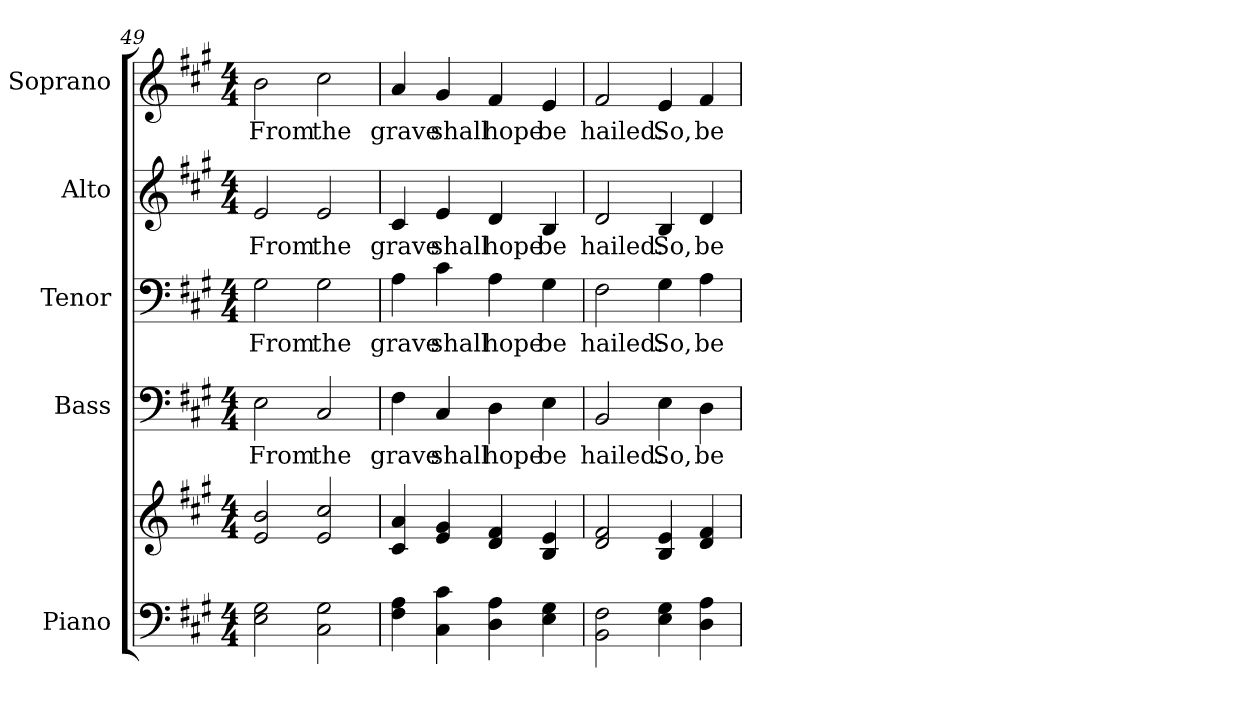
**kern	**kern	**kern	**text	**kern	**text	**kern	**text	**kern	**text
*part5	*part5	*part4	*part4	*part3	*part3	*part2	*part2	*part1	*part1
*staff6	*staff5	*staff4	*staff4	*staff3	*staff3	*staff2	*staff2	*staff1	*staff1
*I"Piano	*	*I"Bass	*	*I"Tenor	*	*I"Alto	*	*I"Soprano	*
*I'Pno.	*	*I'B.	*	*I'T.	*	*I'A.	*	*I'S.	*
*clefF4	*clefG2	*clefF4	*	*clefF4	*	*clefG2	*	*clefG2	*
*k[f#c#g#]	*k[f#c#g#]	*k[f#c#g#]	*	*k[f#c#g#]	*	*k[f#c#g#]	*	*k[f#c#g#]	*
*A:	*A:	*A:	*	*A:	*	*A:	*	*A:	*
*M4/4	*M4/4	*M4/4	*	*M4/4	*	*M4/4	*	*M4/4	*
=49	=49	=49	=49	=49	=49	=49	=49	=49	=49
!	!	!	!LO:LY:b:color=#000000	!	!	!	!	!	!
!	!	!	!	!	!LO:LY:b:color=#000000	!	!	!	!
!	!	!	!	!	!	!	!LO:LY:b:color=#000000	!	!
!	!	!	!	!	!	!	!	!	!LO:LY:b:color=#000000
2Ei\ 2G#i	2ei/ 2bi	2Ei\	From	2G#i\	From	2ei/	From	2bi\	From
!	!	!	!LO:LY:b:color=#000000	!	!	!	!	!	!
!	!	!	!	!	!LO:LY:b:color=#000000	!	!	!	!
!	!	!	!	!	!	!	!LO:LY:b:color=#000000	!	!
!	!	!	!	!	!	!	!	!	!LO:LY:b:color=#000000
2C#i\ 2G#i	2ei/ 2cc#i	2C#i/	the	2G#i\	the	2ei/	the	2cc#i\	the
=50	=50	=50	=50	=50	=50	=50	=50	=50	=50
!	!	!	!LO:LY:b:color=#000000	!	!	!	!	!	!
!	!	!	!	!	!LO:LY:b:color=#000000	!	!	!	!
!	!	!	!	!	!	!	!LO:LY:b:color=#000000	!	!
!	!	!	!	!	!	!	!	!	!LO:LY:b:color=#000000
4F#i\ 4Ai	4c#i/ 4ai	4F#i\	grave	4Ai\	grave	4c#i/	grave	4ai/	grave
!	!	!	!LO:LY:b:color=#000000	!	!	!	!	!	!
!	!	!	!	!	!LO:LY:b:color=#000000	!	!	!	!
!	!	!	!	!	!	!	!LO:LY:b:color=#000000	!	!
!	!	!	!	!	!	!	!	!	!LO:LY:b:color=#000000
4C#i\ 4c#i	4ei/ 4g#i	4C#i/	shall	4c#i\	shall	4ei/	shall	4g#i/	shall
!	!	!	!LO:LY:b:color=#000000	!	!	!	!	!	!
!	!	!	!	!	!LO:LY:b:color=#000000	!	!	!	!
!	!	!	!	!	!	!	!LO:LY:b:color=#000000	!	!
!	!	!	!	!	!	!	!	!	!LO:LY:b:color=#000000
4Di\ 4Ai	4di/ 4f#i	4Di\	hope	4Ai\	hope	4di/	hope	4f#i/	hope
!	!	!	!LO:LY:b:color=#000000	!	!	!	!	!	!
!	!	!	!	!	!LO:LY:b:color=#000000	!	!	!	!
!	!	!	!	!	!	!	!LO:LY:b:color=#000000	!	!
!	!	!	!	!	!	!	!	!	!LO:LY:b:color=#000000
4Ei\ 4G#i	4Bi/ 4ei	4Ei\	be	4G#i\	be	4Bi/	be	4ei/	be
!!LO:PB:g=z
=51	=51	=51	=51	=51	=51	=51	=51	=51	=51
!	!	!	!LO:LY:b:color=#000000	!	!	!	!	!	!
!	!	!	!	!	!LO:LY:b:color=#000000	!	!	!	!
!	!	!	!	!	!	!	!LO:LY:b:color=#000000	!	!
!	!	!	!	!	!	!	!	!	!LO:LY:b:color=#000000
2BBi\ 2F#i	2di/ 2f#i	2BBi/	hailed:	2F#i\	hailed:	2di/	hailed:	2f#i/	hailed:
!	!	!	!LO:LY:b:color=#000000	!	!	!	!	!	!
!	!	!	!	!	!LO:LY:b:color=#000000	!	!	!	!
!	!	!	!	!	!	!	!LO:LY:b:color=#000000	!	!
!	!	!	!	!	!	!	!	!	!LO:LY:b:color=#000000
4Ei\ 4G#i	4Bi/ 4ei	4Ei\	So,	4G#i\	So,	4Bi/	So,	4ei/	So,
!	!	!	!LO:LY:b:color=#000000	!	!	!	!	!	!
!	!	!	!	!	!LO:LY:b:color=#000000	!	!	!	!
!	!	!	!	!	!	!	!LO:LY:b:color=#000000	!	!
!	!	!	!	!	!	!	!	!	!LO:LY:b:color=#000000
4Di\ 4Ai	4di/ 4f#i	4Di\	be-	4Ai\	be-	4di/	be-	4f#i/	be-
=	=	=	=	=	=	=	=	=	=
*-	*-	*-	*-	*-	*-	*-	*-	*-	*-
